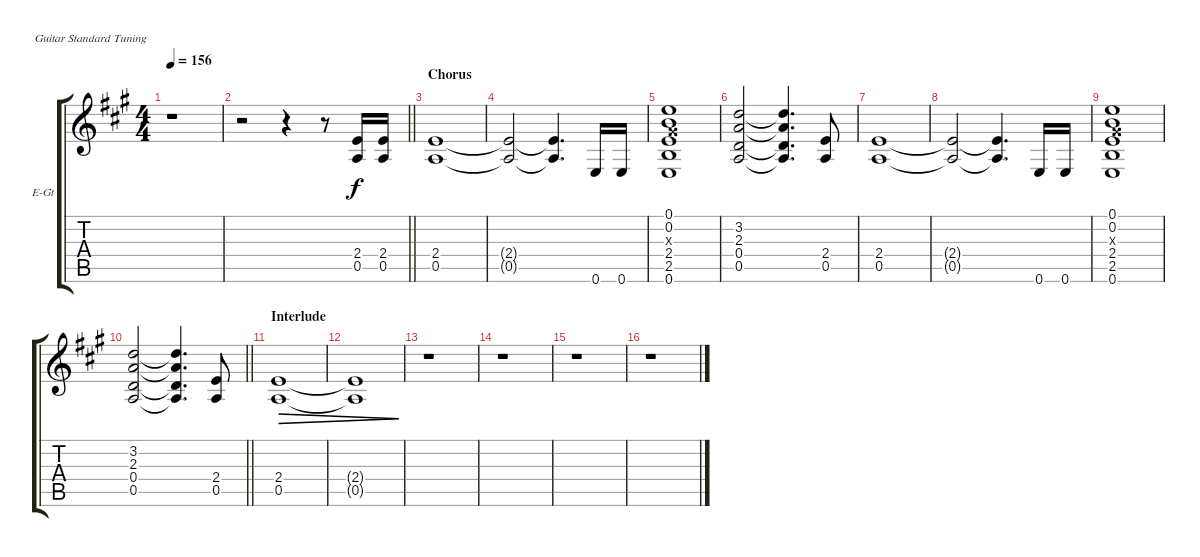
\defaultSystemsLayout 4
\bracketExtendMode groupsimilarinstruments
\firstSystemTrackNameOrientation horizontal
\otherSystemsTrackNameOrientation horizontal
\track ("Guitar 5" "E-Gt") {instrument distortionguitar}
\staff {score tabs}
\tuning (E4 B3 G3 D3 A2 E2)
\ts (4 4)
\tempo 156
\clef g2
\ks a
r.1{dy f} |
\barLineRight lightlight
r.2 r.4 r.8 (0.5 2.4).16 (0.5 2.4).16 |
\section ("" "Chorus")
(2.4 0.5).1 |
(2.4{t} 0.5{t}).2 (2.4{t} 0.5{t}).4{d} 0.6.16 0.6.16 |
(0.6 2.5 2.4 1.3{x} 0.2 0.1).1 |
(0.5 0.4 2.3 3.2).2 (0.5{t} 0.4{t} 2.3{t} 3.2{t}).4{d} (2.4 0.5).8 |
(2.4 0.5).1 |
(2.4{t} 0.5{t}).2 (2.4{t} 0.5{t}).4{d} 0.6.16 0.6.16 |
(0.6 2.5 2.4 1.3{x} 0.2 0.1).1 |
\barLineRight lightlight
(0.5 0.4 2.3 3.2).2 (0.5{t} 0.4{t} 2.3{t} 3.2{t}).4{d} (2.4 0.5).8 |
\section ("" "Interlude")
(0.5 2.4).1{dec} |
(2.4{t} 0.5{t}).1{dec} |
r.1 |
r.1 |
r.1 |
r.1
